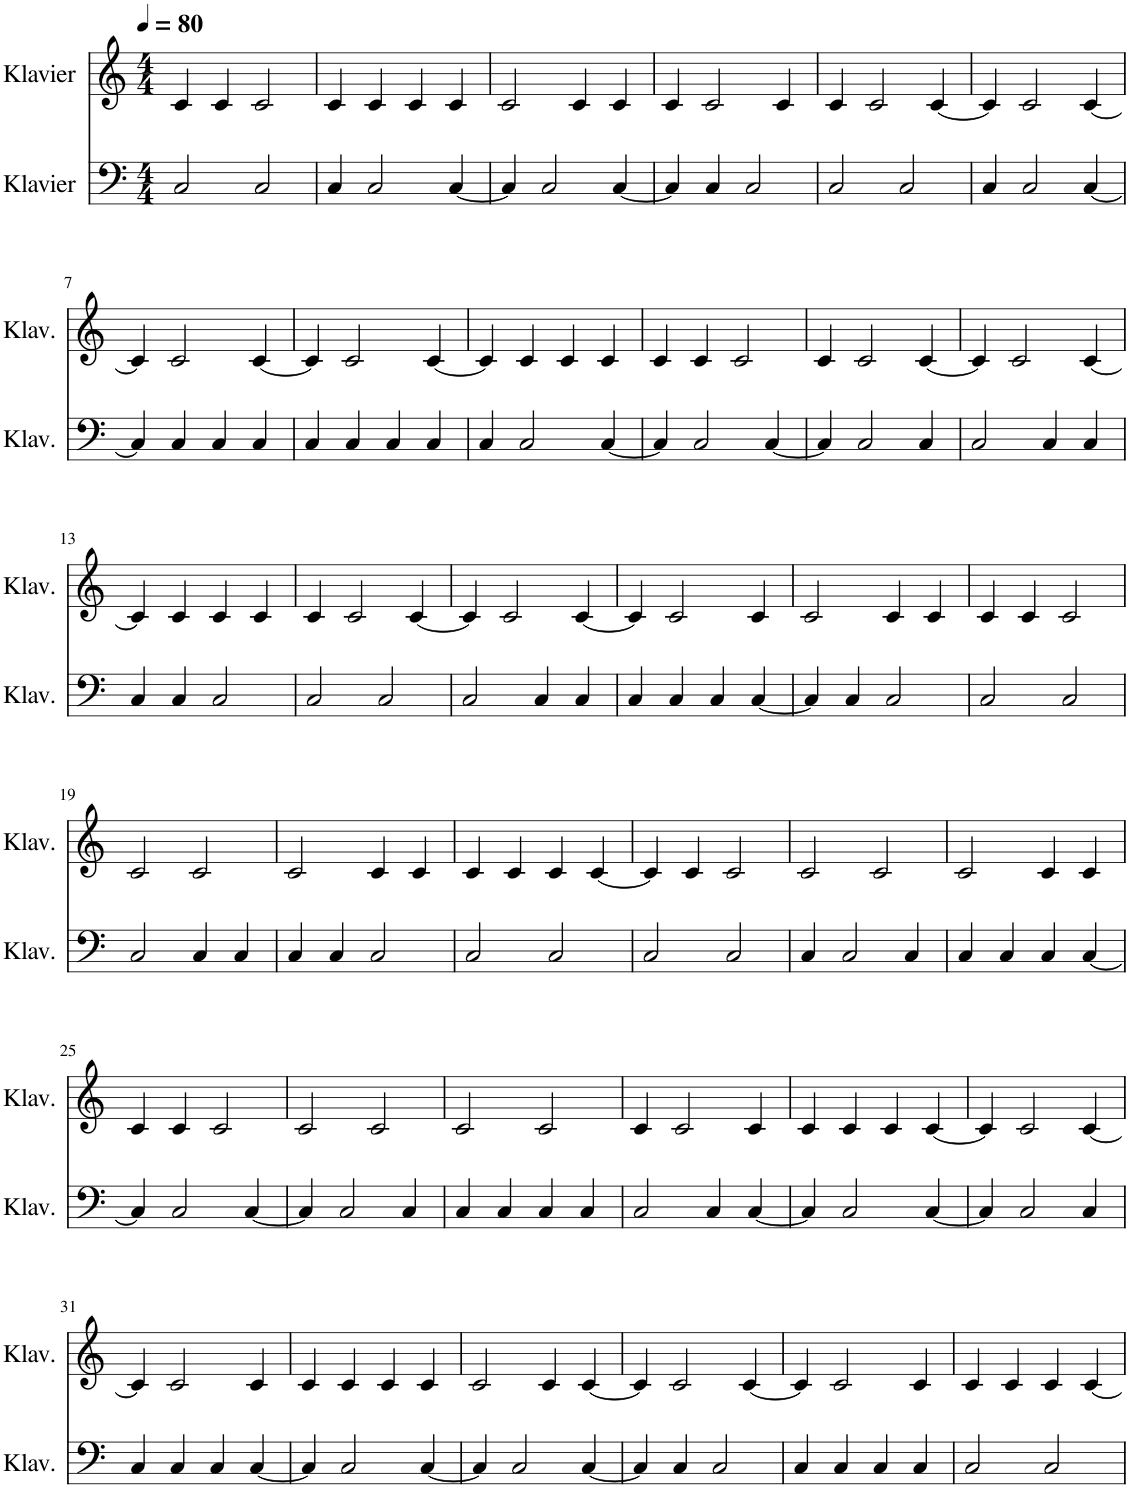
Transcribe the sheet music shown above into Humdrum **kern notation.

**kern	**kern
*part2	*part1
*staff2	*staff1
*I"Klavier	*I"Klavier
*I'Klav.	*I'Klav.
*clefF4	*clefG2
*k[]	*k[]
*M4/4	*M4/4
*MM80	*MM80
=1	=1
2C/	4c/
.	4c/
2C/	2c/
=2	=2
4C/	4c/
2C/	4c/
.	4c/
[4C/	4c/
=3	=3
4C/]	2c/
2C/	.
.	4c/
[4C/	4c/
=4	=4
4C/]	4c/
4C/	2c/
2C/	.
.	4c/
=5	=5
2C/	4c/
.	2c/
2C/	.
.	[4c/
=6	=6
4C/	4c/]
2C/	2c/
[4C/	[4c/
!!LO:LB:g=z
=7	=7
4C/]	4c/]
4C/	2c/
4C/	.
4C/	[4c/
=8	=8
4C/	4c/]
4C/	2c/
4C/	.
4C/	[4c/
=9	=9
4C/	4c/]
2C/	4c/
.	4c/
[4C/	4c/
=10	=10
4C/]	4c/
2C/	4c/
.	2c/
[4C/	.
=11	=11
4C/]	4c/
2C/	2c/
4C/	[4c/
=12	=12
2C/	4c/]
.	2c/
4C/	.
4C/	[4c/
!!LO:LB:g=z
=13	=13
4C/	4c/]
4C/	4c/
2C/	4c/
.	4c/
=14	=14
2C/	4c/
.	2c/
2C/	.
.	[4c/
=15	=15
2C/	4c/]
.	2c/
4C/	.
4C/	[4c/
=16	=16
4C/	4c/]
4C/	2c/
4C/	.
[4C/	4c/
=17	=17
4C/]	2c/
4C/	.
2C/	4c/
.	4c/
=18	=18
2C/	4c/
.	4c/
2C/	2c/
!!LO:LB:g=z
=19	=19
2C/	2c/
4C/	2c/
4C/	.
=20	=20
4C/	2c/
4C/	.
2C/	4c/
.	4c/
=21	=21
2C/	4c/
.	4c/
2C/	4c/
.	[4c/
=22	=22
2C/	4c/]
.	4c/
2C/	2c/
=23	=23
4C/	2c/
2C/	.
.	2c/
4C/	.
=24	=24
4C/	2c/
4C/	.
4C/	4c/
[4C/	4c/
!!LO:LB:g=z
=25	=25
4C/]	4c/
2C/	4c/
.	2c/
[4C/	.
=26	=26
4C/]	2c/
2C/	.
.	2c/
4C/	.
=27	=27
4C/	2c/
4C/	.
4C/	2c/
4C/	.
=28	=28
2C/	4c/
.	2c/
4C/	.
[4C/	4c/
=29	=29
4C/]	4c/
2C/	4c/
.	4c/
[4C/	[4c/
=30	=30
4C/]	4c/]
2C/	2c/
4C/	[4c/
!!LO:LB:g=z
=31	=31
4C/	4c/]
4C/	2c/
4C/	.
[4C/	4c/
=32	=32
4C/]	4c/
2C/	4c/
.	4c/
[4C/	4c/
=33	=33
4C/]	2c/
2C/	.
.	4c/
[4C/	[4c/
=34	=34
4C/]	4c/]
4C/	2c/
2C/	.
.	[4c/
=35	=35
4C/	4c/]
4C/	2c/
4C/	.
4C/	4c/
=36	=36
2C/	4c/
.	4c/
2C/	4c/
.	[4c/
=	=
*-	*-
